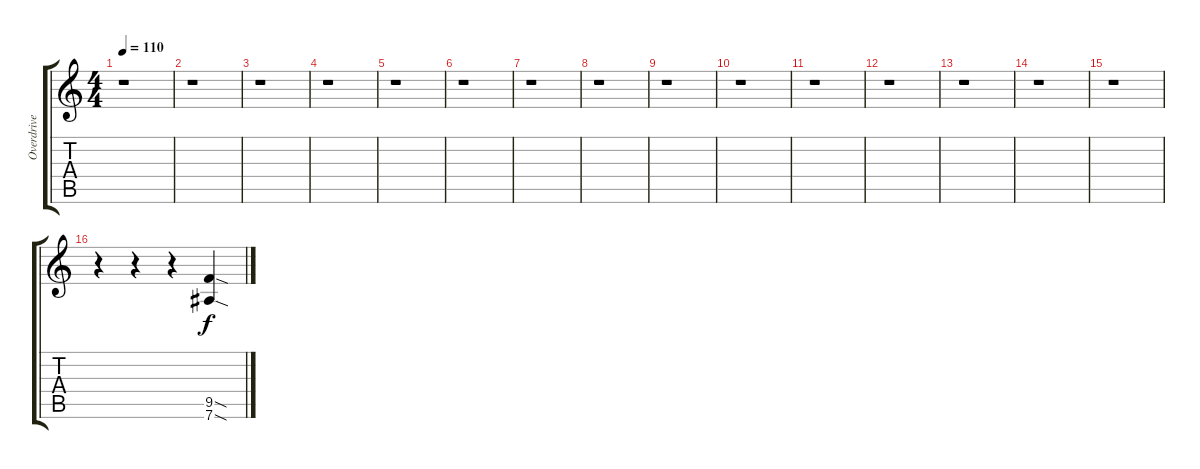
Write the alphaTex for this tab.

\track ("Overdrive" "Overdrive") {instrument overdrivenguitar}
\staff {score tabs}
\tuning (Eb4 Bb3 Gb3 Db3 Ab2 Eb2) {hide}
\ts (4 4)
\tempo 110
\clef g2
\ks c
r.1{dy f} |
r.1 |
r.1 |
r.1 |
r.1 |
r.1 |
r.1 |
r.1 |
r.1 |
r.1 |
r.1 |
r.1 |
r.1 |
r.1 |
r.1 |
r.4 r.4 r.4 (9.5{sod} 7.6{sod}).4{instrument overdrivenguitar}
